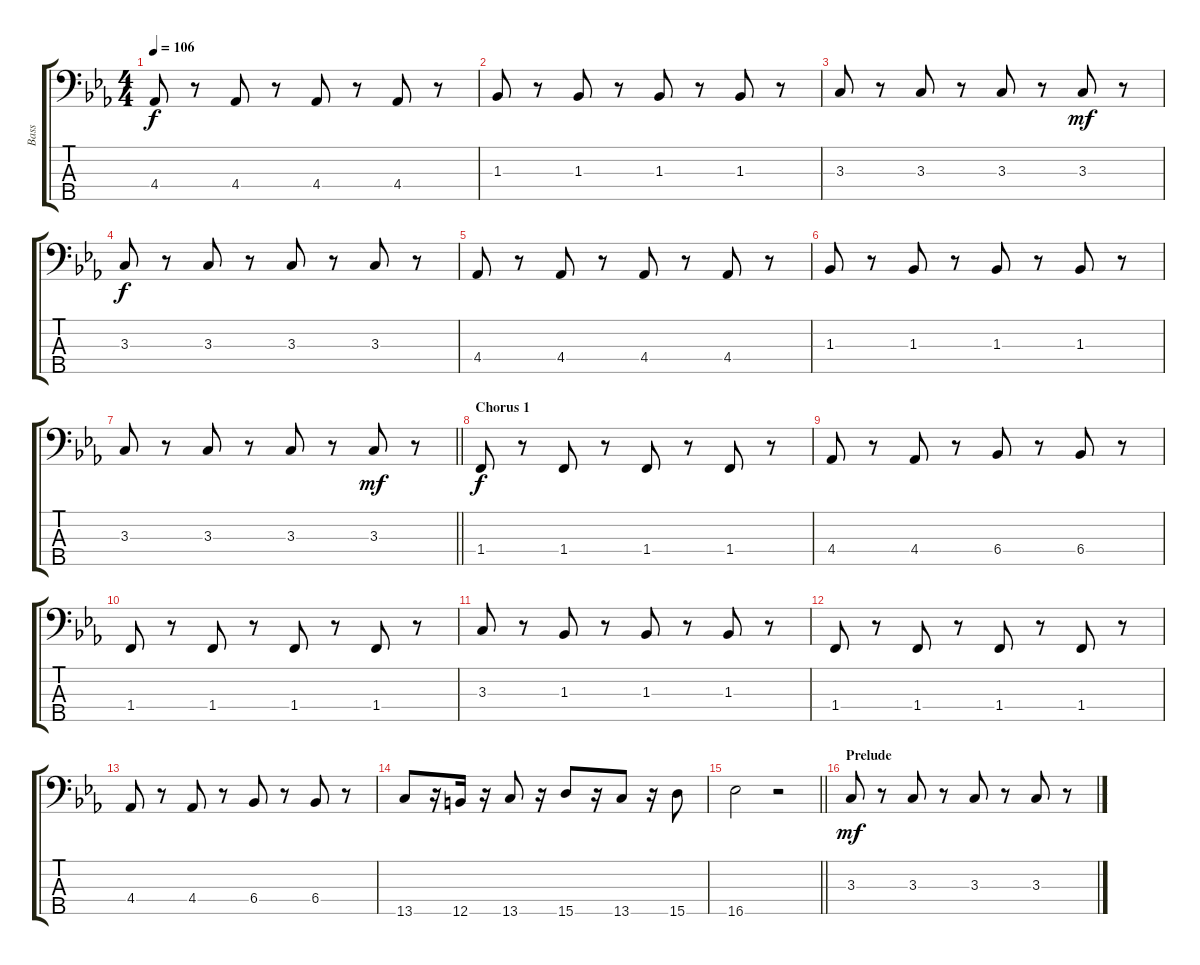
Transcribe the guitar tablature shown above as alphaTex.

\track ("Bass" "Bass") {instrument electricbassfinger}
\staff {score tabs}
\tuning (G2 D2 A1 E1 B0) {hide}
\ts (4 4)
\tempo 106
\clef f4
\ks cminor
4.4.8{dy f} r.8 4.4.8 r.8 4.4.8 r.8 4.4.8 r.8 |
1.3.8 r.8 1.3.8 r.8 1.3.8 r.8 1.3.8 r.8 |
3.3.8 r.8 3.3.8 r.8 3.3.8 r.8 3.3.8{dy mf} r.8 |
3.3.8{dy f} r.8 3.3.8 r.8 3.3.8 r.8 3.3.8 r.8 |
4.4.8 r.8 4.4.8 r.8 4.4.8 r.8 4.4.8 r.8 |
1.3.8 r.8 1.3.8 r.8 1.3.8 r.8 1.3.8 r.8 |
\barLineRight lightlight
3.3.8 r.8 3.3.8 r.8 3.3.8 r.8 3.3.8{dy mf} r.8 |
\section ("" "Chorus 1")
1.4.8{dy f} r.8 1.4.8 r.8 1.4.8 r.8 1.4.8 r.8 |
4.4.8 r.8 4.4.8 r.8 6.4.8 r.8 6.4.8 r.8 |
1.4.8 r.8 1.4.8 r.8 1.4.8 r.8 1.4.8 r.8 |
3.3.8 r.8 1.3.8 r.8 1.3.8 r.8 1.3.8 r.8 |
1.4.8 r.8 1.4.8 r.8 1.4.8 r.8 1.4.8 r.8 |
4.4.8 r.8 4.4.8 r.8 6.4.8 r.8 6.4.8 r.8 |
13.5.8 r.16 12.5.16 r.16 13.5.8 r.16 15.5.8 r.16 13.5.8 r.16 15.5.8 |
\barLineRight lightlight
16.5.2 r.2 |
\section ("" "Prelude")
3.3.8{dy mf} r.8 3.3.8 r.8 3.3.8 r.8 3.3.8 r.8
